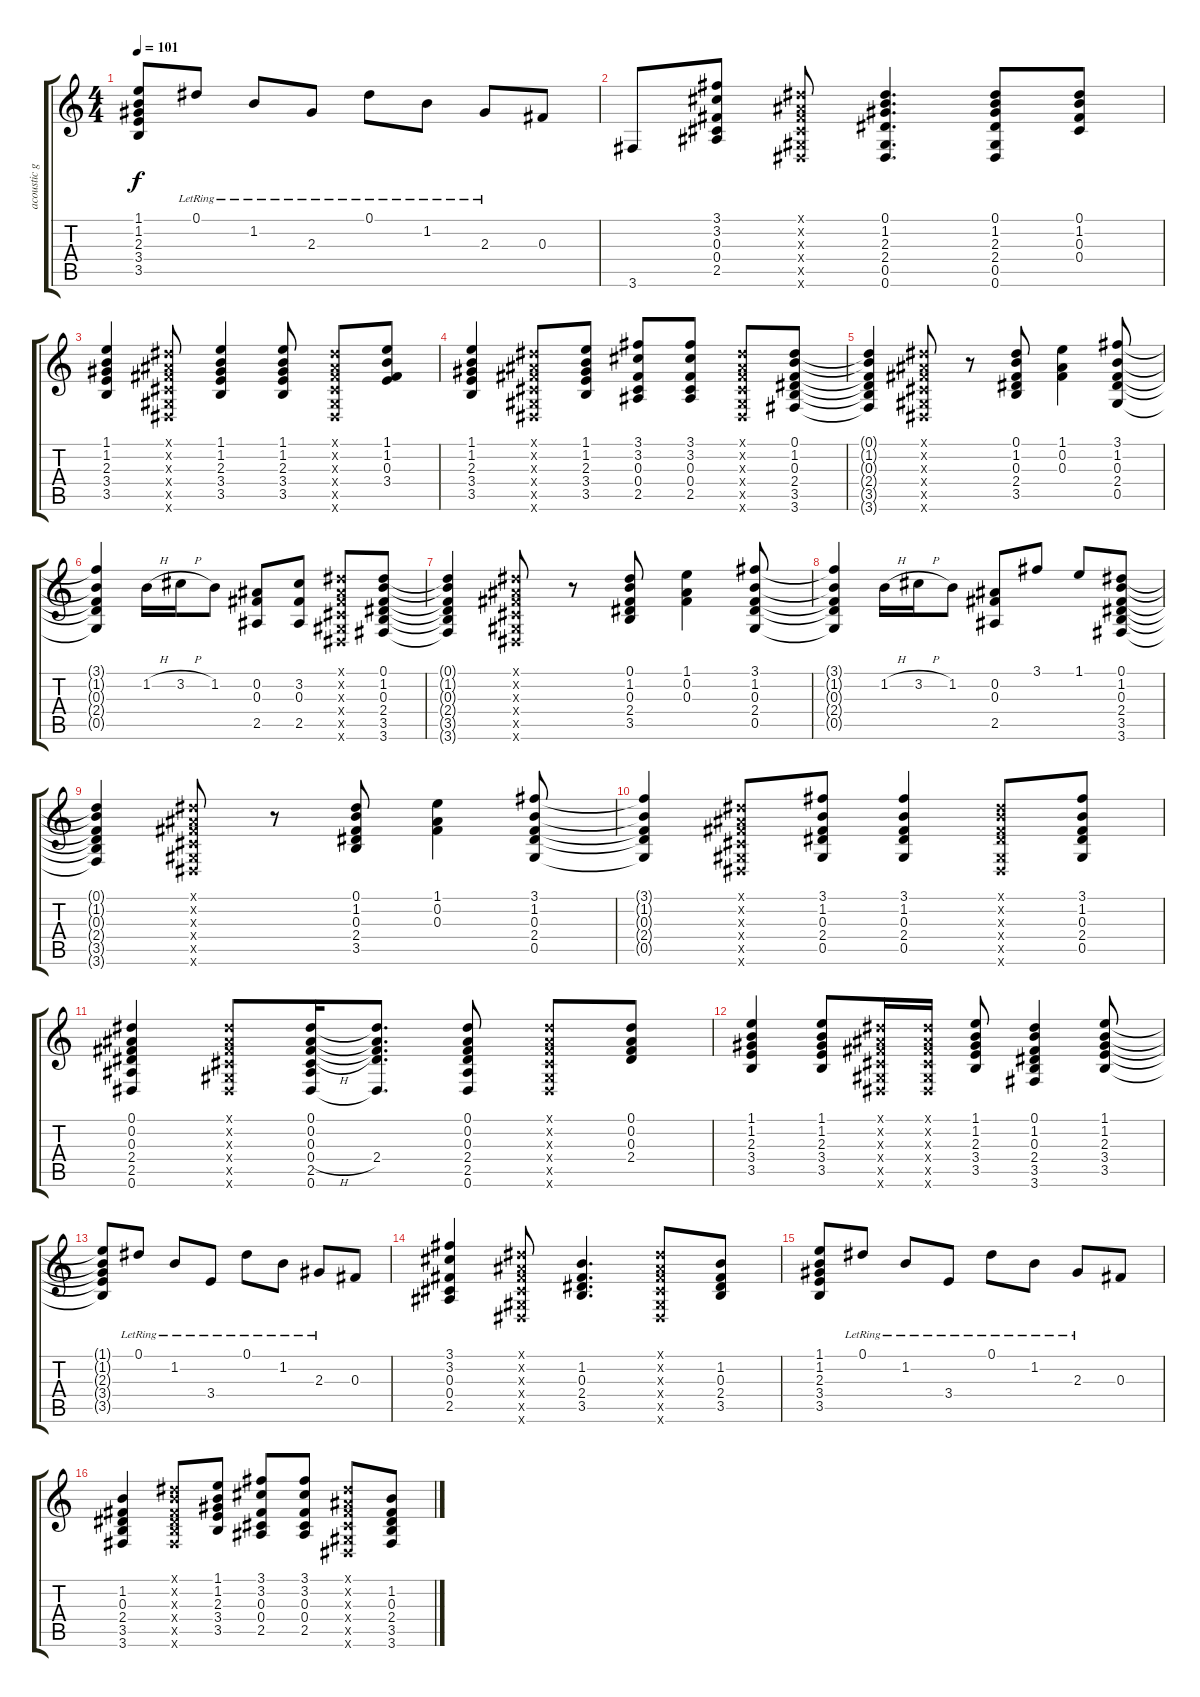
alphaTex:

\track ("acoustic guitar" "acoustic g") {instrument acousticguitarsteel}
\staff {score tabs}
\tuning (Eb4 Bb3 Gb3 Db3 Ab2 Eb2) {hide}
\ts (4 4)
\tempo 101
\clef g2
\ks c
(1.1{t} 1.2{t} 2.3{t} 3.4{t} 3.5{t}).8{dy f} 0.1{lr}.8 1.2{lr}.8 2.3{lr}.8 0.1{lr}.8 1.2{lr}.8 2.3{lr}.8 0.3.8 |
3.6.8 (3.1 3.2 0.3 0.4 2.5).8 (0.1{x} 0.2{x} 0.3{x} 0.4{x} 0.5{x} 0.6{x}).8 (0.1 1.2 2.3 2.4 0.5 0.6).4{d} (0.1 1.2 2.3 2.4 0.5 0.6).8 (0.1 1.2 0.3 0.4).8 |
(1.1 1.2 2.3 3.4 3.5).4 (0.1{x} 0.2{x} 0.3{x} 0.4{x} 0.5{x} 0.6{x}).8 (1.1 1.2 2.3 3.4 3.5).4 (1.1 1.2 2.3 3.4 3.5).8 (0.1{x} 0.2{x} 0.3{x} 0.4{x} 0.5{x} 0.6{x}).8 (1.1 1.2 0.3 3.4).8 |
(1.1 1.2 2.3 3.4 3.5).4 (0.1{x} 0.2{x} 0.3{x} 0.4{x} 0.5{x} 0.6{x}).8 (1.1 1.2 2.3 3.4 3.5).8 (3.1 3.2 0.3 0.4 2.5).8 (3.1 3.2 0.3 0.4 2.5).8 (0.1{x} 0.2{x} 0.3{x} 0.4{x} 0.5{x} 0.6{x}).8 (0.1 1.2 0.3 2.4 3.5 3.6).8 |
(0.1{t} 1.2{t} 0.3{t} 2.4{t} 3.5{t} 3.6{t}).4 (0.1{x} 0.2{x} 0.3{x} 0.4{x} 0.5{x} 0.6{x}).8 r.8 (0.1 1.2 0.3 2.4 3.5).8 (1.1 0.2 0.3).4 (3.1 1.2 0.3 2.4 0.5).8 |
(3.1{t} 1.2{t} 0.3{t} 2.4{t} 0.5{t}).4 1.2{h}.16 3.2{h}.16 1.2.8 (0.2 0.3 2.5).8 (3.2 0.3 2.5).8 (0.1{x} 0.2{x} 0.3{x} 0.4{x} 0.5{x} 0.6{x}).8 (0.1 1.2 0.3 2.4 3.5 3.6).8 |
(0.1{t} 1.2{t} 0.3{t} 2.4{t} 3.5{t} 3.6{t}).4 (0.1{x} 0.2{x} 0.3{x} 0.4{x} 0.5{x} 0.6{x}).8 r.8 (0.1 1.2 0.3 2.4 3.5).8 (1.1 0.2 0.3).4 (3.1 1.2 0.3 2.4 0.5).8 |
(3.1{t} 1.2{t} 0.3{t} 2.4{t} 0.5{t}).4 1.2{h}.16 3.2{h}.16 1.2.8 (0.2 0.3 2.5).8 3.1.8 1.1.8 (0.1 1.2 0.3 2.4 3.5 3.6).8 |
(0.1{t} 1.2{t} 0.3{t} 2.4{t} 3.5{t} 3.6{t}).4 (0.1{x} 0.2{x} 0.3{x} 0.4{x} 0.5{x} 0.6{x}).8 r.8 (0.1 1.2 0.3 2.4 3.5).8 (1.1 0.2 0.3).4 (3.1 1.2 0.3 2.4 0.5).8 |
(3.1{t} 1.2{t} 0.3{t} 2.4{t} 0.5{t}).4 (0.1{x} 0.2{x} 0.3{x} 0.4{x} 0.5{x} 0.6{x}).8 (3.1 1.2 0.3 2.4 0.5).8 (3.1 1.2 0.3 2.4 0.5).4 (0.1{x} 1.2{x} 0.3{x} 2.4{x} 0.5{x} 0.6{x}).8 (3.1 1.2 0.3 2.4 0.5).8 |
(0.1 0.2 0.3 2.4 2.5 0.6).4 (0.1{x} 0.2{x} 0.3{x} 0.4{x} 0.5{x} 0.6{x}).8 (0.1 0.2 0.3 0.4{h} 2.5 0.6).16 (0.1{t} 0.2{t} 0.3{t} 2.4 0.6{t}).8{d} (0.1 0.2 0.3 2.4 2.5 0.6).8 (0.1{x} 0.2{x} 0.3{x} 0.4{x} 0.5{x} 0.6{x}).8 (0.1 0.2 0.3 2.4).8 |
(1.1 1.2 2.3 3.4 3.5).4 (1.1 1.2 2.3 3.4 3.5).8 (0.1{x} 0.2{x} 0.3{x} 0.4{x} 0.5{x} 0.6{x}).16 (0.1{x} 0.2{x} 0.3{x} 0.4{x} 0.5{x} 0.6{x}).16 (1.1 1.2 2.3 3.4 3.5).8 (0.1 1.2 0.3 2.4 3.5 3.6).4 (1.1 1.2 2.3 3.4 3.5).8 |
(1.1{t} 1.2{t} 2.3{t} 3.4{t} 3.5{t}).8 0.1{lr}.8 1.2{lr}.8 3.4{lr}.8 0.1{lr}.8 1.2{lr}.8 2.3{lr}.8 0.3.8 |
(3.1 3.2 0.3 0.4 2.5).4 (0.1{x} 0.2{x} 0.3{x} 0.4{x} 0.5{x} 0.6{x}).8 (1.2 0.3 2.4 3.5).4{d} (0.1{x} 0.2{x} 0.3{x} 0.4{x} 0.5{x} 0.6{x}).8 (1.2 0.3 2.4 3.5).8 |
(1.1 1.2 2.3 3.4 3.5).8 0.1{lr}.8 1.2{lr}.8 3.4{lr}.8 0.1{lr}.8 1.2{lr}.8 2.3{lr}.8 0.3.8 |
(1.2 0.3 2.4 3.5 3.6).4 (0.1{x} 1.2{x} 0.3{x} 2.4{x} 3.5{x} 3.6{x}).8 (1.1 1.2 2.3 3.4 3.5).8 (3.1 3.2 0.3 0.4 2.5).8 (3.1 3.2 0.3 0.4 2.5).8 (0.1{x} 0.2{x} 0.3{x} 0.4{x} 0.5{x} 0.6{x}).8 (1.2 0.3 2.4 3.5 3.6).8
